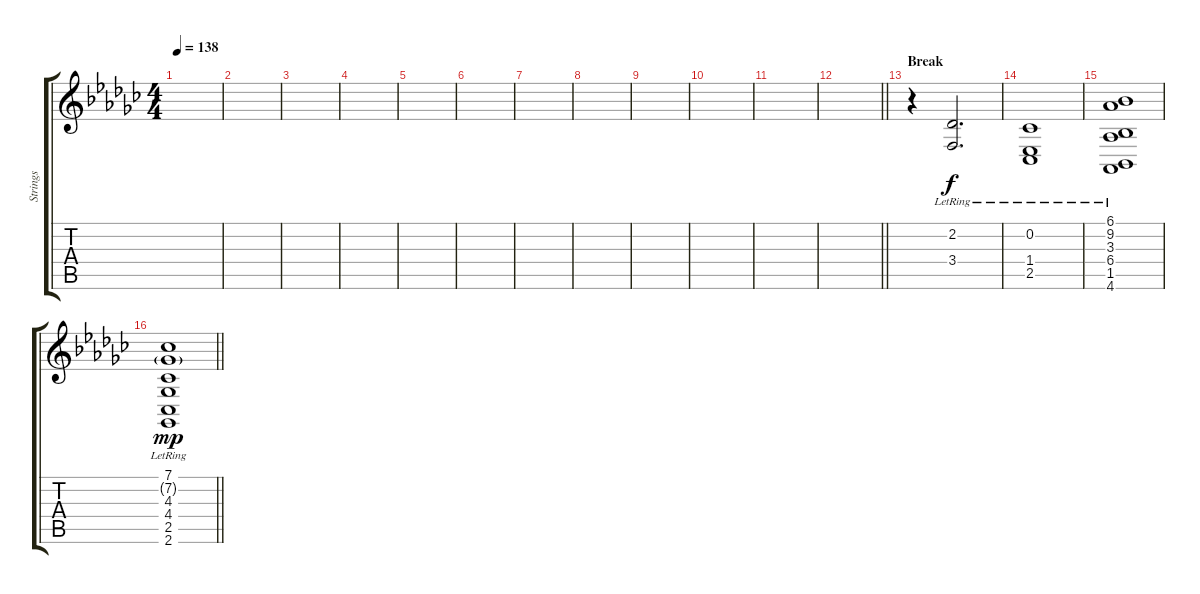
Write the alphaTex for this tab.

\track ("Strings" "Strings") {instrument synthstrings1}
\staff {score tabs}
\tuning (E4 B3 G3 D3 A2 E2) {hide}
\ts (4 4)
\tempo 138
\clef g2
\ks gb
|
|
|
|
|
|
|
|
|
|
|
\barLineRight lightlight
|
\section ("" "Break")
r.4 (2.2{lr} 3.4{lr}).2{d} |
(0.2{lr} 1.4{lr} 2.5{lr}).1 |
(6.1{lr} 9.2 3.3{lr} 6.4{lr} 1.5{lr} 4.6{lr}).1 |
\barLineRight lightlight
(7.1{lr} 7.2{g} 4.3{lr} 4.4{lr} 2.5{lr} 2.6{lr}).1{dy mp}
